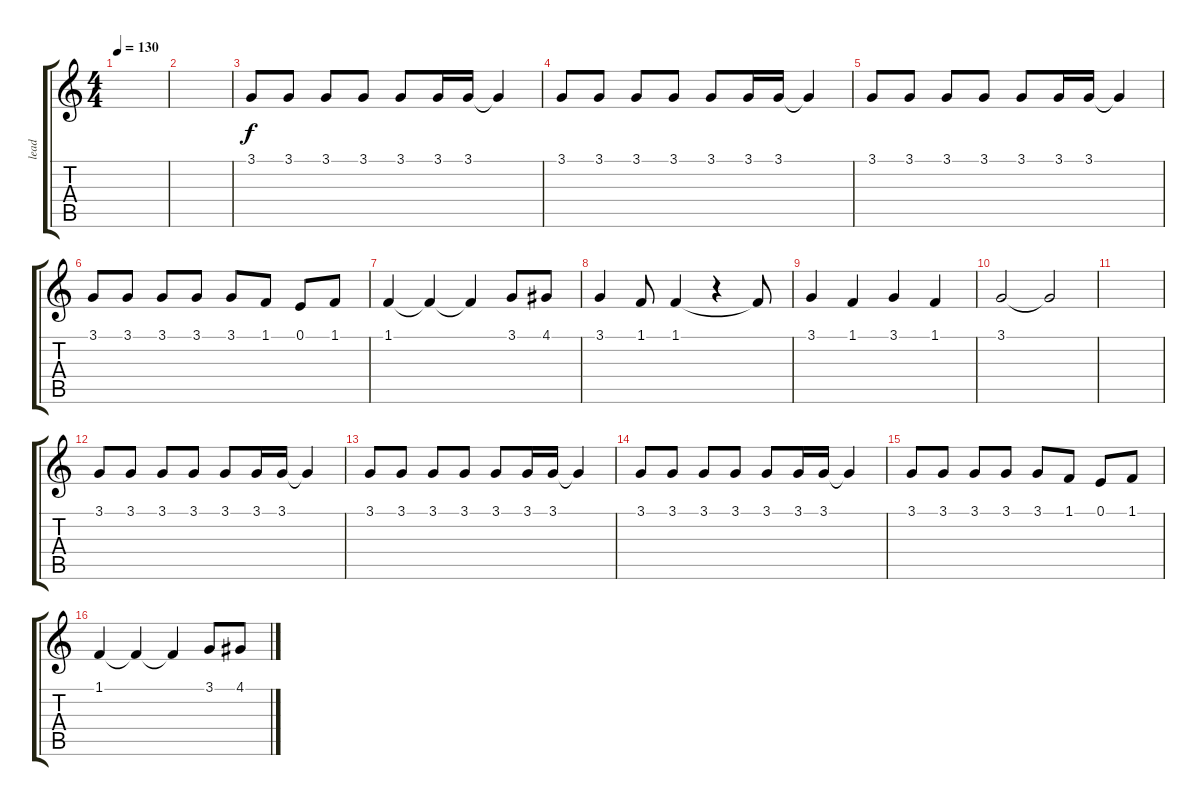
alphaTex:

\track ("lead" "lead") {instrument violin}
\staff {score tabs}
\tuning (E4 B3 G3 D3 A2 E2) {hide}
\ts (4 4)
\tempo 130
\clef g2
\ks c
|
|
3.1.8 3.1.8 3.1.8 3.1.8 3.1.8 3.1.16 3.1.16 3.1{t}.4 |
3.1.8 3.1.8 3.1.8 3.1.8 3.1.8 3.1.16 3.1.16 3.1{t}.4 |
3.1.8 3.1.8 3.1.8 3.1.8 3.1.8 3.1.16 3.1.16 3.1{t}.4 |
3.1.8 3.1.8 3.1.8 3.1.8 3.1.8 1.1.8 0.1.8 1.1.8 |
1.1.4 1.1{t}.4 1.1{t}.4 3.1.8 4.1.8 |
3.1.4 1.1.8 1.1.4 r.4 1.1{t}.8 |
3.1.4 1.1.4 3.1.4 1.1.4 |
3.1.2 3.1{t}.2 |
|
3.1.8 3.1.8 3.1.8 3.1.8 3.1.8 3.1.16 3.1.16 3.1{t}.4 |
3.1.8 3.1.8 3.1.8 3.1.8 3.1.8 3.1.16 3.1.16 3.1{t}.4 |
3.1.8 3.1.8 3.1.8 3.1.8 3.1.8 3.1.16 3.1.16 3.1{t}.4 |
3.1.8 3.1.8 3.1.8 3.1.8 3.1.8 1.1.8 0.1.8 1.1.8 |
1.1.4 1.1{t}.4 1.1{t}.4 3.1.8 4.1.8
